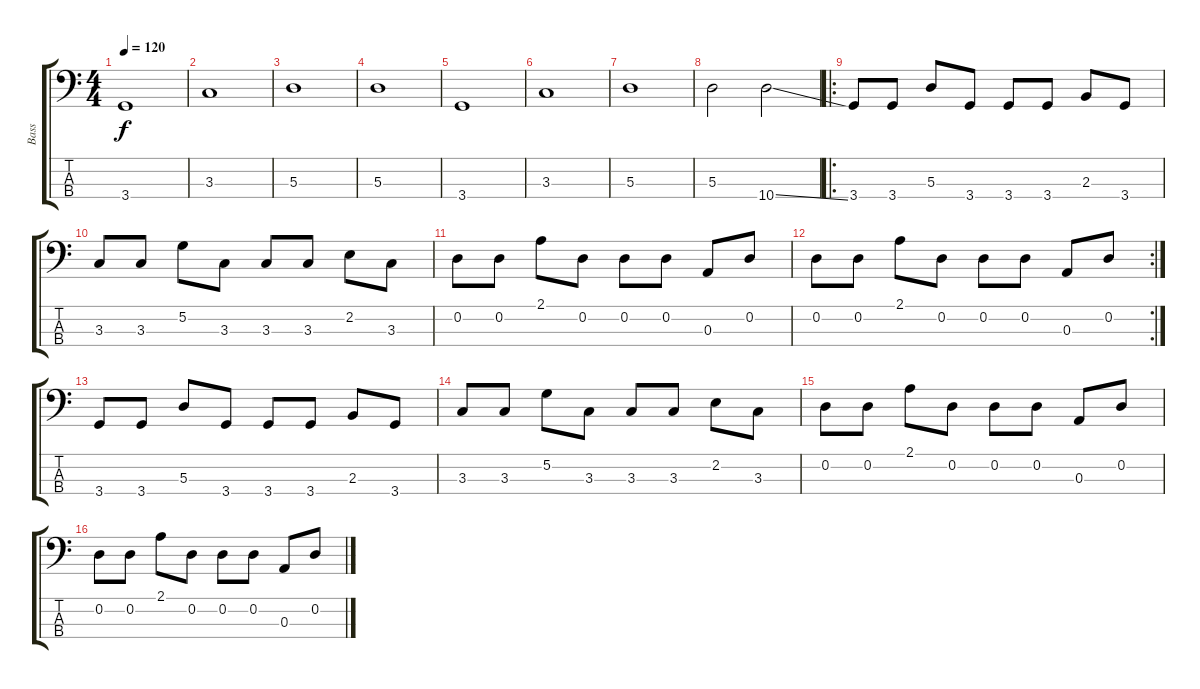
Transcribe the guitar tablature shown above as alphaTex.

\track ("Bass" "Bass") {instrument electricbassfinger}
\staff {score tabs}
\tuning (G2 D2 A1 E1) {hide}
\ts (4 4)
\tempo 120
\clef f4
\ks c
3.4.1{dy f instrument electricbassfinger} |
3.3.1 |
5.3.1 |
5.3.1 |
3.4.1 |
3.3.1 |
5.3.1 |
5.3.2 10.4{ss}.2 |
\ro
3.4.8 3.4.8 5.3.8 3.4.8 3.4.8 3.4.8 2.3.8 3.4.8 |
3.3.8 3.3.8 5.2.8 3.3.8 3.3.8 3.3.8 2.2.8 3.3.8 |
0.2.8 0.2.8 2.1.8 0.2.8 0.2.8 0.2.8 0.3.8 0.2.8 |
\rc 2
0.2.8 0.2.8 2.1.8 0.2.8 0.2.8 0.2.8 0.3.8 0.2.8 |
3.4.8 3.4.8 5.3.8 3.4.8 3.4.8 3.4.8 2.3.8 3.4.8 |
3.3.8 3.3.8 5.2.8 3.3.8 3.3.8 3.3.8 2.2.8 3.3.8 |
0.2.8 0.2.8 2.1.8 0.2.8 0.2.8 0.2.8 0.3.8 0.2.8 |
0.2.8 0.2.8 2.1.8 0.2.8 0.2.8 0.2.8 0.3.8 0.2.8
